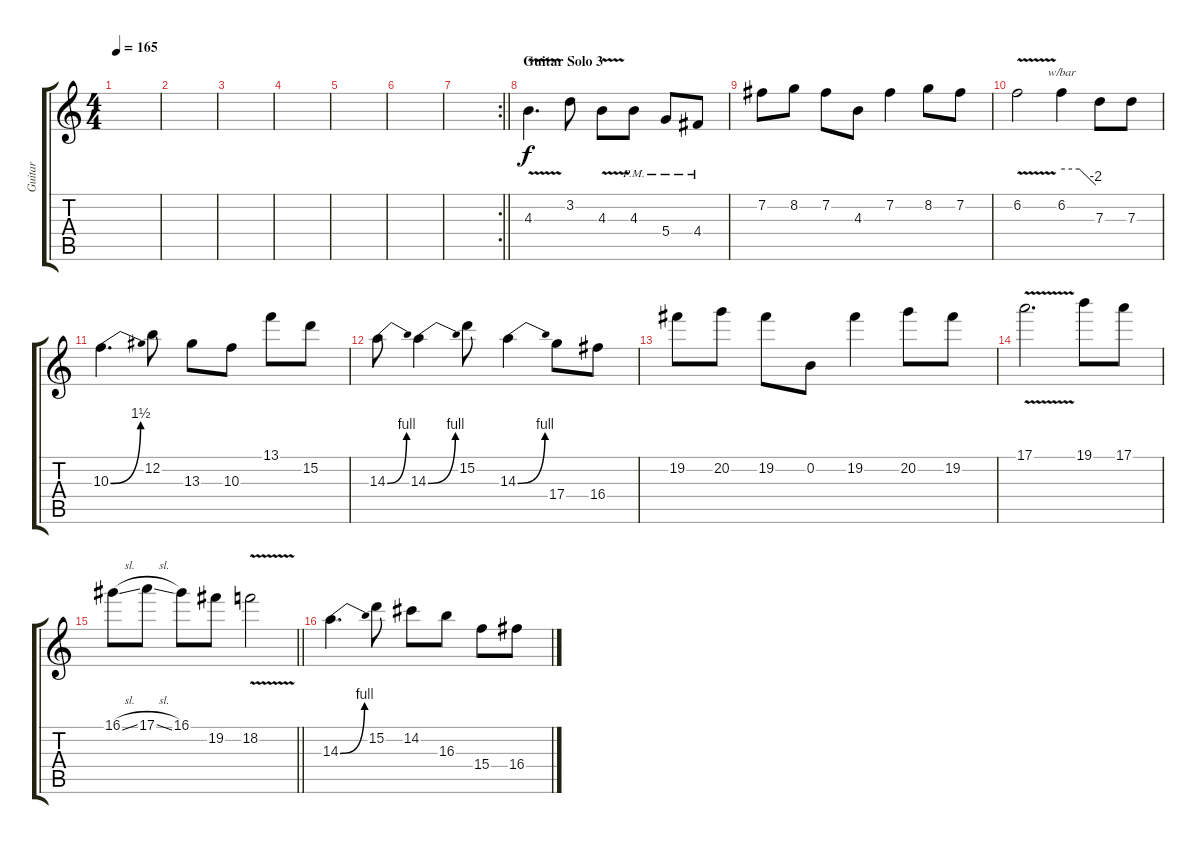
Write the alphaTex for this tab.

\track ("Guitar" "Guitar") {instrument overdrivenguitar}
\staff {score tabs}
\tuning (E4 B3 G3 D3 A2 E2) {hide}
\ts (4 4)
\tempo 165
\clef g2
\ks c
|
|
|
|
|
|
\rc 2
\barLineRight lightlight
|
\section ("" "Guitar Solo 3")
4.3{v}.4{d} 3.2.8 4.3{v}.8 4.3{pm}.8 5.4{pm}.8 4.4{pm}.8 |
7.2.8 8.2.8 7.2.8 4.3.8 7.2.4 8.2.8 7.2.8 |
6.2{v}.2 6.2.4{tbe (custom default 0 0 31 0 60 -8)} 7.3.8 7.3.8 |
10.3{be (bend 0 0 60 6)}.4{d} 12.2.8 13.3.8 10.3.8 13.1.8 15.2.8 |
14.3{be (bend 0 0 60 4)}.8 14.3{be (bend 0 0 60 4)}.4 15.2.8 14.3{be (bend 0 0 60 4)}.4 17.4.8 16.4.8 |
19.2.8 20.2.8 19.2.8 0.2.8 19.2.4 20.2.8 19.2.8 |
17.1{v}.2{d} 19.1.8 17.1.8 |
\barLineRight lightlight
16.1{sl}.8 17.1{sl}.8 16.1.8 19.2.8 18.2{v}.2 |
14.3{be (bend 0 0 60 4)}.4{d} 15.2.8 14.2.8 16.3.8 15.4.8 16.4.8
